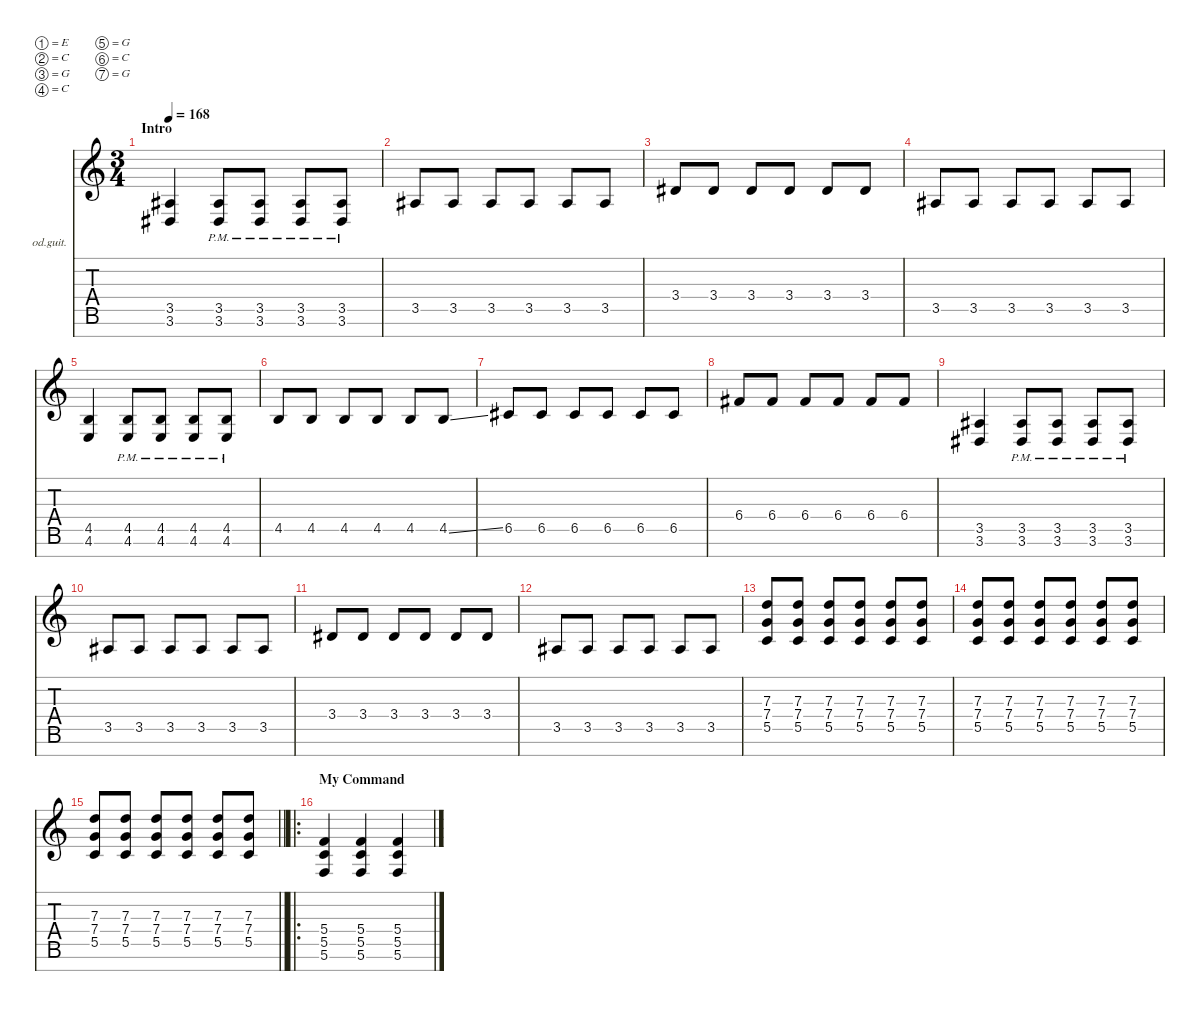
\defaultSystemsLayout 4
\hideDynamics
\bracketExtendMode nobrackets
\firstSystemTrackNameOrientation horizontal
\otherSystemsTrackNameOrientation horizontal
\track ("Dev" "od.guit.") {instrument overdrivenguitar}
\staff {score tabs}
\tuning (E4 C4 G3 C3 G2 C2 G1)
\ts (3 4)
\beaming (8 2 2 2)
\section ("" "Intro")
\tempo 168
\clef g2
\ks c
(3.5{acc #} 3.6{acc #}).4{dy f instrument overdrivenguitar beam Up} (3.5{pm acc #} 3.6{pm acc #}).8{beam Up} (3.5{pm acc #} 3.6{pm acc #}).8{beam Up} (3.5{pm acc #} 3.6{pm acc #}).8{beam Up} (3.5{pm acc #} 3.6{pm acc #}).8{beam Up} |
3.5{acc #}.8{beam Up} 3.5{acc #}.8{beam Up} 3.5{acc #}.8{beam Up} 3.5{acc #}.8{beam Up} 3.5{acc #}.8{beam Up} 3.5{acc #}.8{beam Up} |
3.4{acc #}.8{beam Up} 3.4{acc #}.8{beam Up} 3.4{acc #}.8{beam Up} 3.4{acc #}.8{beam Up} 3.4{acc #}.8{beam Up} 3.4{acc #}.8{beam Up} |
3.5{acc #}.8{beam Up} 3.5{acc #}.8{beam Up} 3.5{acc #}.8{beam Up} 3.5{acc #}.8{beam Up} 3.5{acc #}.8{beam Up} 3.5{acc #}.8{beam Up} |
(4.5 4.6).4{beam Up} (4.5{pm} 4.6{pm}).8{beam Up} (4.5{pm} 4.6{pm}).8{beam Up} (4.5{pm} 4.6{pm}).8{beam Up} (4.5{pm} 4.6{pm}).8{beam Up} |
4.5.8{beam Up} 4.5.8{beam Up} 4.5.8{beam Up} 4.5.8{beam Up} 4.5.8{beam Up} 4.5{ss}.8{beam Up} |
6.5{acc #}.8{beam Up} 6.5{acc #}.8{beam Up} 6.5{acc #}.8{beam Up} 6.5{acc #}.8{beam Up} 6.5{acc #}.8{beam Up} 6.5{acc #}.8{beam Up} |
6.4{acc #}.8{beam Up} 6.4{acc #}.8{beam Up} 6.4{acc #}.8{beam Up} 6.4{acc #}.8{beam Up} 6.4{acc #}.8{beam Up} 6.4{acc #}.8{beam Up} |
(3.5{acc #} 3.6{acc #}).4{beam Up} (3.5{pm acc #} 3.6{pm acc #}).8{beam Up} (3.5{pm acc #} 3.6{pm acc #}).8{beam Up} (3.5{pm acc #} 3.6{pm acc #}).8{beam Up} (3.5{pm acc #} 3.6{pm acc #}).8{beam Up} |
3.5{acc #}.8{beam Up} 3.5{acc #}.8{beam Up} 3.5{acc #}.8{beam Up} 3.5{acc #}.8{beam Up} 3.5{acc #}.8{beam Up} 3.5{acc #}.8{beam Up} |
3.4{acc #}.8{beam Up} 3.4{acc #}.8{beam Up} 3.4{acc #}.8{beam Up} 3.4{acc #}.8{beam Up} 3.4{acc #}.8{beam Up} 3.4{acc #}.8{beam Up} |
3.5{acc #}.8{beam Up} 3.5{acc #}.8{beam Up} 3.5{acc #}.8{beam Up} 3.5{acc #}.8{beam Up} 3.5{acc #}.8{beam Up} 3.5{acc #}.8{beam Up} |
(7.3 7.4 5.5).8{beam Up} (7.3 7.4 5.5).8{beam Up} (7.3 7.4 5.5).8{beam Up} (7.3 7.4 5.5).8{beam Up} (7.3 7.4 5.5).8{beam Up} (7.3 7.4 5.5).8{beam Up} |
(7.3 7.4 5.5).8{beam Up} (7.3 7.4 5.5).8{beam Up} (7.3 7.4 5.5).8{beam Up} (7.3 7.4 5.5).8{beam Up} (7.3 7.4 5.5).8{beam Up} (7.3 7.4 5.5).8{beam Up} |
\barLineRight lightlight
(7.3 7.4 5.5).8{beam Up} (7.3 7.4 5.5).8{beam Up} (7.3 7.4 5.5).8{beam Up} (7.3 7.4 5.5).8{beam Up} (7.3 7.4 5.5).8{beam Up} (7.3 7.4 5.5).8{beam Up} |
\ro
\section ("" "My Command")
(5.4 5.5 5.6).4{beam Up} (5.4 5.5 5.6).4{beam Up} (5.4 5.5 5.6).4{beam Up}
